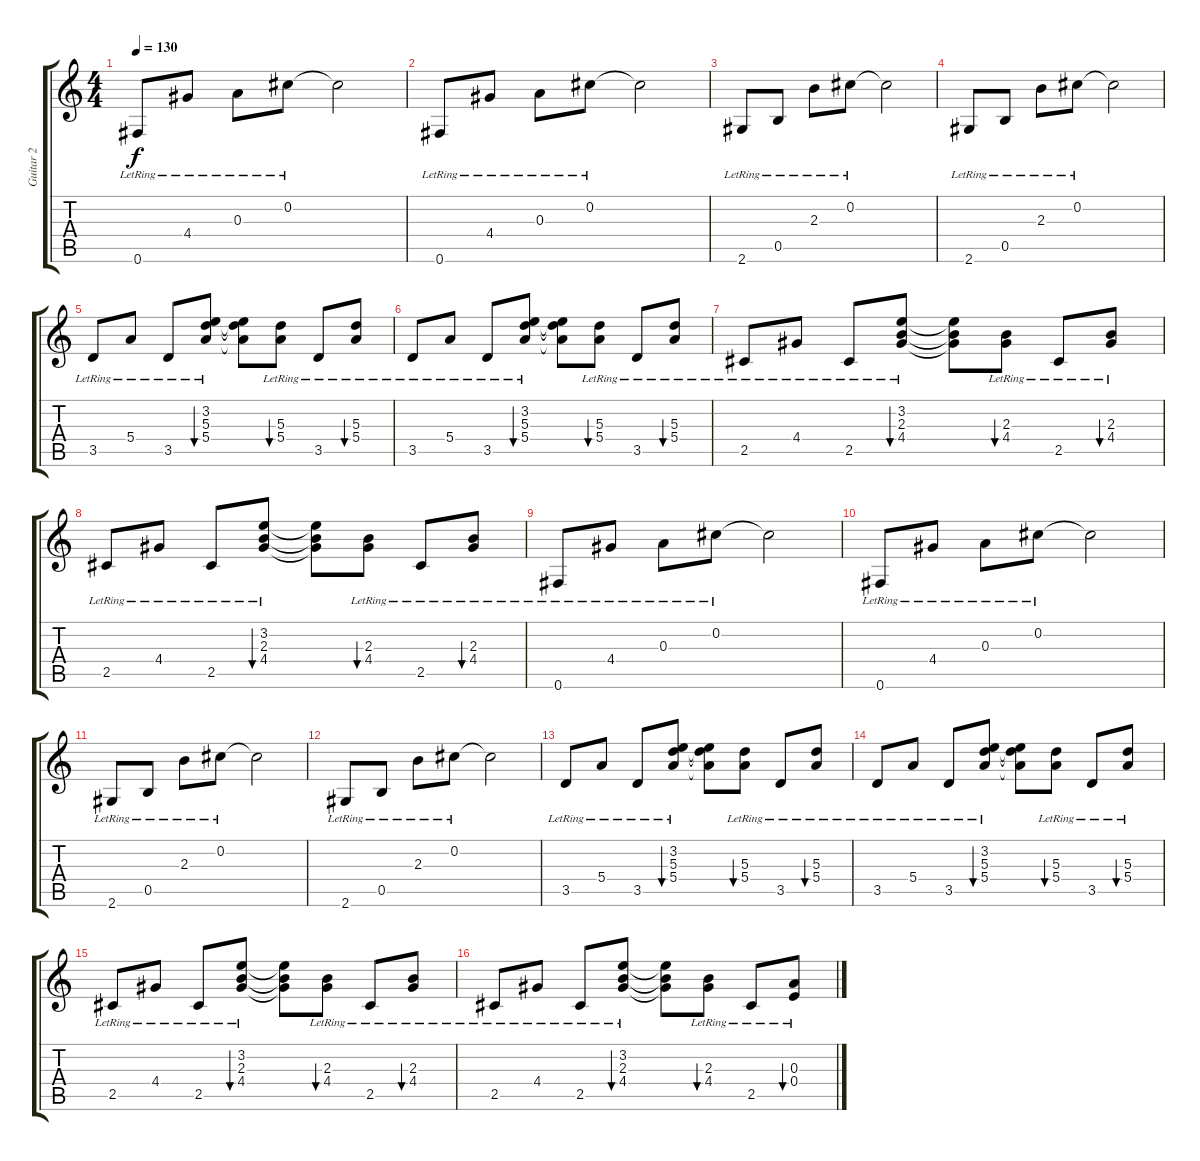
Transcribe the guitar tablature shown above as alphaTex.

\track ("Guitar 2" "Guitar 2") {instrument acousticguitarsteel}
\staff {score tabs}
\tuning (Gb4 Db4 A3 E3 B2 Gb2) {hide}
\ts (4 4)
\tempo 130
\clef g2
\ks c
0.6{lr}.8{dy f} 4.4{lr}.8 0.3{lr}.8 0.2{lr}.8 0.2{t}.2 |
0.6{lr}.8 4.4{lr}.8 0.3{lr}.8 0.2{lr}.8 0.2{t}.2 |
2.6{lr}.8 0.5{lr}.8 2.3{lr}.8 0.2{lr}.8 0.2{t}.2 |
2.6{lr}.8 0.5{lr}.8 2.3{lr}.8 0.2{lr}.8 0.2{t}.2 |
3.5{lr}.8 5.4{lr}.8 3.5{lr}.8 (3.2{lr} 5.3{lr} 5.4{lr}).8{bu 60} (3.2{t} 5.3{t} 5.4{t}).8 (5.3{lr} 5.4{lr}).8{bu 60} 3.5{lr}.8 (5.3{lr} 5.4{lr}).8{bu 60} |
3.5{lr}.8 5.4{lr}.8 3.5{lr}.8 (3.2{lr} 5.3{lr} 5.4{lr}).8{bu 60} (3.2{t} 5.3{t} 5.4{t}).8 (5.3{lr} 5.4{lr}).8{bu 60} 3.5{lr}.8 (5.3{lr} 5.4{lr}).8{bu 60} |
2.5{lr}.8 4.4{lr}.8 2.5{lr}.8 (3.2{lr} 2.3{lr} 4.4{lr}).8{bu 60} (3.2{t} 2.3{t} 4.4{t}).8 (2.3{lr} 4.4{lr}).8{bu 60} 2.5{lr}.8 (2.3{lr} 4.4{lr}).8{bu 60} |
2.5{lr}.8 4.4{lr}.8 2.5{lr}.8 (3.2{lr} 2.3{lr} 4.4{lr}).8{bu 60} (3.2{t} 2.3{t} 4.4{t}).8 (2.3{lr} 4.4{lr}).8{bu 60} 2.5{lr}.8 (2.3{lr} 4.4{lr}).8{bu 60} |
0.6{lr}.8 4.4{lr}.8 0.3{lr}.8 0.2{lr}.8 0.2{t}.2 |
0.6{lr}.8 4.4{lr}.8 0.3{lr}.8 0.2{lr}.8 0.2{t}.2 |
2.6{lr}.8 0.5{lr}.8 2.3{lr}.8 0.2{lr}.8 0.2{t}.2 |
2.6{lr}.8 0.5{lr}.8 2.3{lr}.8 0.2{lr}.8 0.2{t}.2 |
3.5{lr}.8 5.4{lr}.8 3.5{lr}.8 (3.2{lr} 5.3{lr} 5.4{lr}).8{bu 60} (3.2{t} 5.3{t} 5.4{t}).8 (5.3{lr} 5.4{lr}).8{bu 60} 3.5{lr}.8 (5.3{lr} 5.4{lr}).8{bu 60} |
3.5{lr}.8 5.4{lr}.8 3.5{lr}.8 (3.2{lr} 5.3{lr} 5.4{lr}).8{bu 60} (3.2{t} 5.3{t} 5.4{t}).8 (5.3{lr} 5.4{lr}).8{bu 60} 3.5{lr}.8 (5.3{lr} 5.4{lr}).8{bu 60} |
2.5{lr}.8 4.4{lr}.8 2.5{lr}.8 (3.2{lr} 2.3{lr} 4.4{lr}).8{bu 60} (3.2{t} 2.3{t} 4.4{t}).8 (2.3{lr} 4.4{lr}).8{bu 60} 2.5{lr}.8 (2.3{lr} 4.4{lr}).8{bu 60} |
2.5{lr}.8 4.4{lr}.8 2.5{lr}.8 (3.2{lr} 2.3{lr} 4.4{lr}).8{bu 60} (3.2{t} 2.3{t} 4.4{t}).8 (2.3{lr} 4.4{lr}).8{bu 60} 2.5{lr}.8 (0.3{lr} 0.4{lr}).8{bu 60}
